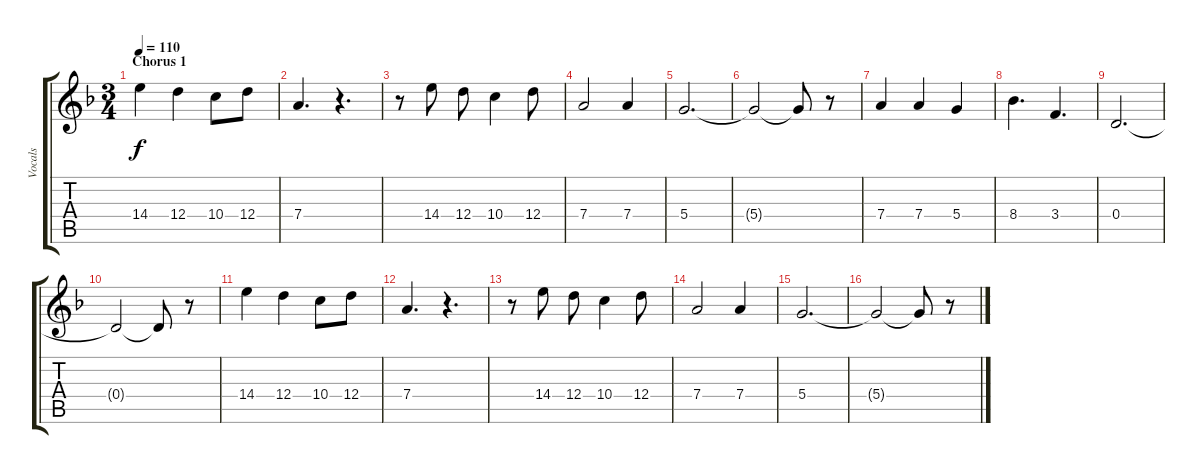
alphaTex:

\track ("Vocals" "Vocals") {instrument piccolo}
\staff {score tabs}
\tuning (E5 B4 G4 D4 A3 E3) {hide}
\ts (3 4)
\section ("" "Chorus 1")
\tempo 110
\clef g2
\ks dminor
14.4.4{dy f} 12.4.4 10.4.8 12.4.8 |
7.4.4{d} r.4{d} |
r.8 14.4.8 12.4.8 10.4.4 12.4.8 |
7.4.2 7.4.4 |
5.4.2{d} |
5.4{t}.2 5.4{t}.8 r.8 |
7.4.4 7.4.4 5.4.4 |
8.4.4{d} 3.4.4{d} |
0.4.2{d} |
0.4{t}.2 0.4{t}.8 r.8 |
14.4.4 12.4.4 10.4.8 12.4.8 |
7.4.4{d} r.4{d} |
r.8 14.4.8 12.4.8 10.4.4 12.4.8 |
7.4.2 7.4.4 |
5.4.2{d} |
5.4{t}.2 5.4{t}.8 r.8
